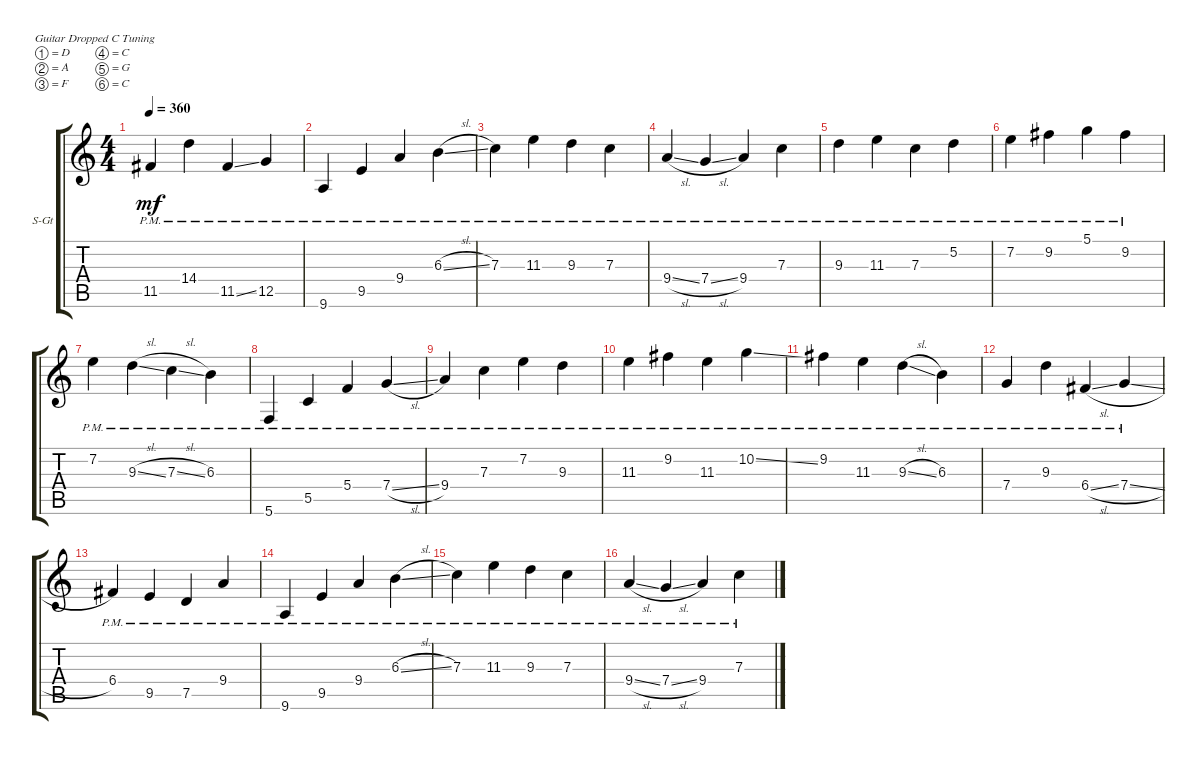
\defaultSystemsLayout 4
\bracketExtendMode groupsimilarinstruments
\firstSystemTrackNameOrientation horizontal
\otherSystemsTrackNameOrientation horizontal
\track ("Aaron Marshall" "S-Gt") {instrument acousticguitarsteel}
\staff {score tabs}
\tuning (D4 A3 F3 C3 G2 C2)
\ts (4 4)
\tempo 360
\clef g2
\ks c
11.5{pm}.4{dy mf} 14.4{pm}.4 11.5{ss pm}.4 12.5{pm}.4 |
9.6{pm}.4 9.5{pm}.4 9.4{pm}.4 6.3{sl pm}.4 |
7.3{pm}.4 11.3{pm}.4 9.3{pm}.4 7.3{pm}.4 |
9.4{sl pm}.4 7.4{sl pm}.4 9.4{pm}.4 7.3{pm}.4 |
9.3{pm}.4 11.3{pm}.4 7.3{pm}.4 5.2{pm}.4 |
7.2{pm}.4 9.2{pm}.4 5.1{pm}.4 9.2{pm}.4 |
7.2{pm}.4 9.3{sl pm}.4 7.3{sl pm}.4 6.3{pm}.4 |
5.6{pm}.4 5.5{pm}.4 5.4{pm}.4 7.4{sl pm}.4 |
9.4{pm}.4 7.3{pm}.4 7.2{pm}.4 9.3{pm}.4 |
11.3{pm}.4 9.2{pm}.4 11.3{pm}.4 10.2{ss pm}.4 |
9.2{pm}.4 11.3{pm}.4 9.3{sl pm}.4 6.3{pm}.4 |
7.4{pm}.4 9.3{pm}.4 6.4{sl pm}.4 7.4{sl pm}.4 |
6.4{pm}.4 9.5{pm}.4 7.5{pm}.4 9.4{pm}.4 |
9.6{pm}.4 9.5{pm}.4 9.4{pm}.4 6.3{sl pm}.4 |
7.3{pm}.4 11.3{pm}.4 9.3{pm}.4 7.3{pm}.4 |
9.4{sl pm}.4 7.4{sl pm}.4 9.4{pm}.4 7.3{pm}.4
